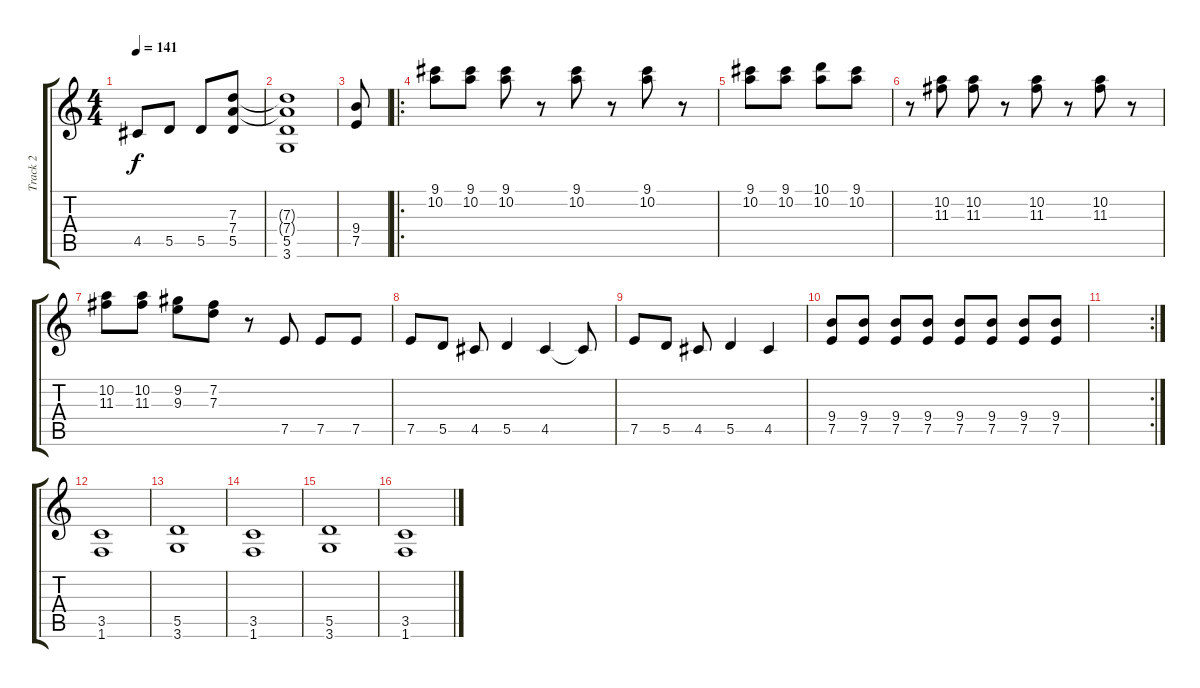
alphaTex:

\track ("Track 2" "Track 2") {instrument electricguitarclean}
\staff {score tabs}
\tuning (E4 B3 G3 D3 A2 E2) {hide}
\ts (4 4)
\tempo 141
\clef g2
\ks c
4.5.8{dy f} 5.5.8 5.5.8 (7.3 7.4 5.5).8 |
(7.3{t} 7.4{t} 5.5 3.6{t}).1 |
(9.4 7.5).8 |
\ro
(9.1 10.2).8{volume 13 balance 0} (9.1 10.2).8 (9.1 10.2).8 r.8 (9.1 10.2).8 r.8 (9.1 10.2).8 r.8 |
(9.1 10.2).8 (9.1 10.2).8 (10.1 10.2).8 (9.1 10.2).8 |
r.8 (10.2 11.3).8 (10.2 11.3).8 r.8 (10.2 11.3).8 r.8 (10.2 11.3).8 r.8 |
(10.2 11.3).8 (10.2 11.3).8 (9.2 9.3).8 (7.2 7.3).8 r.8 7.5.8 7.5.8 7.5.8 |
7.5.8 5.5.8 4.5.8 5.5.4 4.5.4 4.5{t}.8 |
7.5.8 5.5.8 4.5.8 5.5.4 4.5.4 |
(9.4 7.5).8 (9.4 7.5).8 (9.4 7.5).8 (9.4 7.5).8 (9.4 7.5).8 (9.4 7.5).8 (9.4 7.5).8 (9.4 7.5).8 |
\rc 2
|
(3.5 1.6).1 |
(5.5 3.6).1 |
(3.5 1.6).1 |
(5.5 3.6).1 |
(3.5 1.6).1
